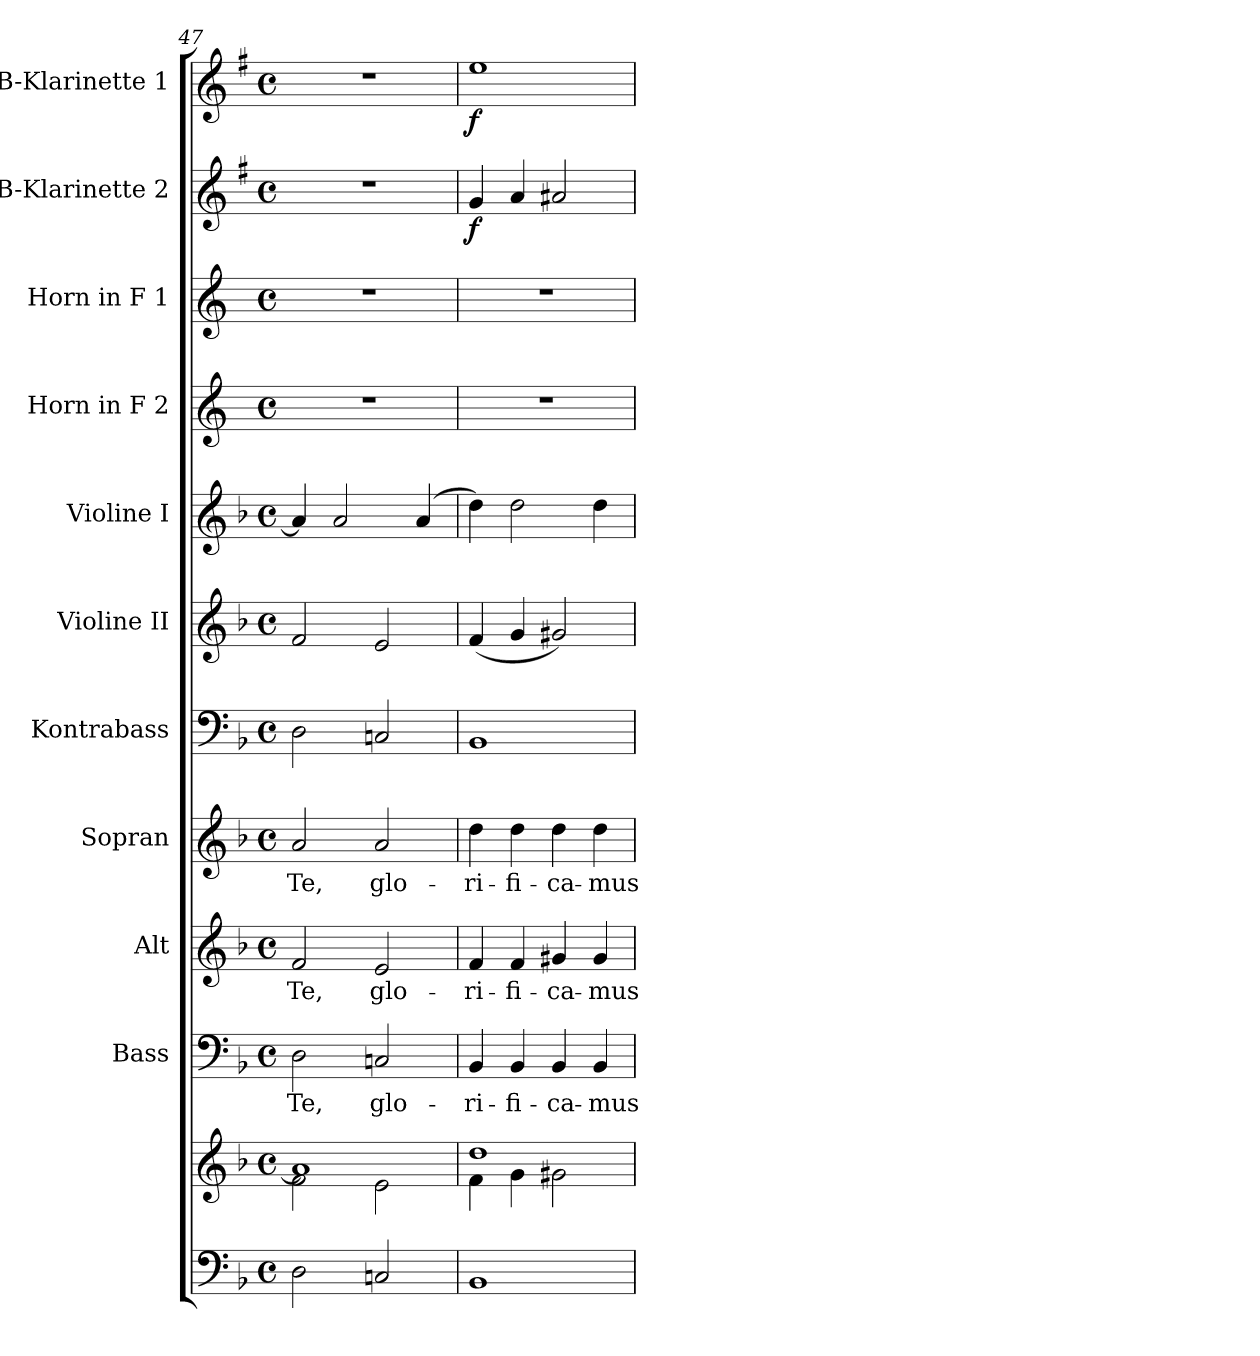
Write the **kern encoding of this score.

**kern	**kern	**kern	**text	**kern	**text	**kern	**text	**kern	**kern	**kern	**kern	**kern	**kern	**dynam	**kern	**dynam
*part11	*part11	*part10	*part10	*part9	*part9	*part8	*part8	*part7	*part6	*part5	*part4	*part3	*part2	*part2	*part1	*part1
*staff12	*staff11	*staff10	*staff10	*staff9	*staff9	*staff8	*staff8	*staff7	*staff6	*staff5	*staff4	*staff3	*staff2	*staff2	*staff1	*staff1
*	*	*I"Bass	*	*I"Alt	*	*I"Sopran	*	*I"Kontrabass	*I"Violine II	*I"Violine I	*I"Horn in F 2	*I"Horn in F 1	*I"B-Klarinette 2	*	*I"B-Klarinette 1	*
*	*	*I'B.	*	*I'A.	*	*I'S.	*	*I'Kb.	*I'Vl. II	*I'Vl. I	*	*	*I'B Kl. 2	*	*I'B Kl. 1	*
*clefF4	*clefG2	*clefF4	*	*clefG2	*	*clefG2	*	*clefF4	*clefG2	*clefG2	*clefG2	*clefG2	*clefG2	*	*clefG2	*
*	*	*	*	*	*	*	*	*ITrd7c12	*	*	*ITrd4c7	*ITrd4c7	*ITrd1c2	*	*ITrd1c2	*
*k[b-]	*k[b-]	*k[b-]	*	*k[b-]	*	*k[b-]	*	*k[b-]	*k[b-]	*k[b-]	*k[b-]	*k[b-]	*k[b-]	*	*k[b-]	*
*F:	*F:	*F:	*	*F:	*	*F:	*	*F:	*F:	*F:	*F:	*F:	*F:	*	*F:	*
*M4/4	*M4/4	*M4/4	*	*M4/4	*	*M4/4	*	*M4/4	*M4/4	*M4/4	*M4/4	*M4/4	*M4/4	*	*M4/4	*
*met(c)	*met(c)	*met(c)	*	*met(c)	*	*met(c)	*	*met(c)	*met(c)	*met(c)	*met(c)	*met(c)	*met(c)	*	*met(c)	*
=47	=47	=47	=47	=47	=47	=47	=47	=47	=47	=47	=47	=47	=47	=47	=47	=47
*	*^	*	*	*	*	*	*	*	*	*	*	*	*	*	*	*
!	!	!	!	!LO:LY:b	!	!LO:LY:b	!	!LO:LY:b	!	!	!	!	!	!	!	!	!
2D\	1a]	2f\	2D\	Te,	2f/	Te,	2a/	Te,	2DD\	2f/	4a/]	1r	1r	1r	.	1r	.
.	.	.	.	.	.	.	.	.	.	.	2a/	.	.	.	.	.	.
!	!	!	!	!LO:LY:b	!	!LO:LY:b	!	!LO:LY:b	!	!	!	!	!	!	!	!	!
2Cn/	.	2e\	2Cn/	glo-	2e/	glo-	2a/	glo-	2CCn/	2e/	.	.	.	.	.	.	.
.	.	.	.	.	.	.	.	.	.	.	(4a/	.	.	.	.	.	.
=48	=48	=48	=48	=48	=48	=48	=48	=48	=48	=48	=48	=48	=48	=48	=48	=48	=48
!	!	!	!	!LO:LY:b	!	!LO:LY:b	!	!LO:LY:b	!	!	!	!	!	!	!LO:DY:b	!	!LO:DY:b
1BB-	1dd	4f\	4BB-/	-ri-	4f/	-ri-	4dd\	-ri-	1BBB-	(<4f/	4dd\)	1r	1r	4f/	f	1dd	f
!	!	!	!	!LO:LY:b	!	!LO:LY:b	!	!LO:LY:b	!	!	!	!	!	!	!	!	!
.	.	4g\	4BB-/	-fi-	4f/	-fi-	4dd\	-fi-	.	4g/	2dd\	.	.	4g/	.	.	.
!	!	!	!	!LO:LY:b	!	!LO:LY:b	!	!LO:LY:b	!	!	!	!	!	!	!	!	!
.	.	2g#X\	4BB-/	-ca-	4g#X/	-ca-	4dd\	-ca-	.	2g#X/)	.	.	.	2g#X/	.	.	.
!	!	!	!	!LO:LY:b	!	!LO:LY:b	!	!LO:LY:b	!	!	!	!	!	!	!	!	!
.	.	.	4BB-/	-mus	4g#/	-mus	4dd\	-mus	.	.	4dd\	.	.	.	.	.	.
*	*v	*v	*	*	*	*	*	*	*	*	*	*	*	*	*	*	*
=	=	=	=	=	=	=	=	=	=	=	=	=	=	=	=	=
*-	*-	*-	*-	*-	*-	*-	*-	*-	*-	*-	*-	*-	*-	*-	*-	*-
